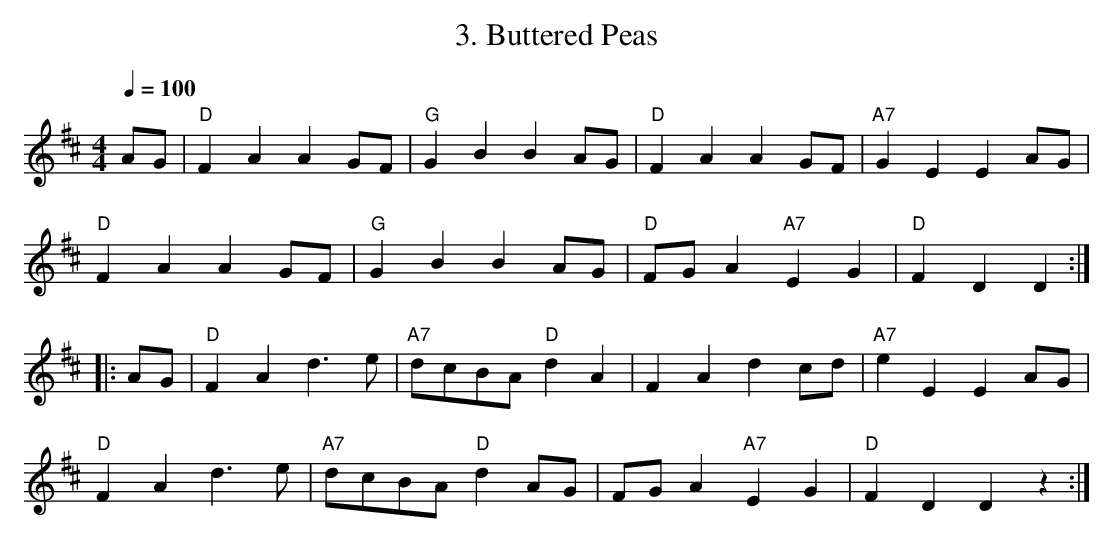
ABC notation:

X:1
T: 3. Buttered Peas
M:4/4
L:1/4
K:Dmaj
Q: 100
A/2G/2|"D"FA AG/2F/2|"G"GB BA/2G/2|"D"FA AG/2F/2|"A7"GE EA/2G/2|
"D"FA AG/2F/2|"G"GB BA/2G/2|"D"F1/2G1/2A "A7"EG|"D"FDD:|
|:A/2G/2|"D"FA d3/2e/2|"A7"d/2c/2B/2A/2 "D"dA|FA dc/2d/2|"A7"eE EA/2G/2|
"D"FA d3/2e/2|"A7"d/2c/2B/2A/2 "D"dA/2G/2|F1/2G1/2A "A7"EG|"D"FDDz:|
